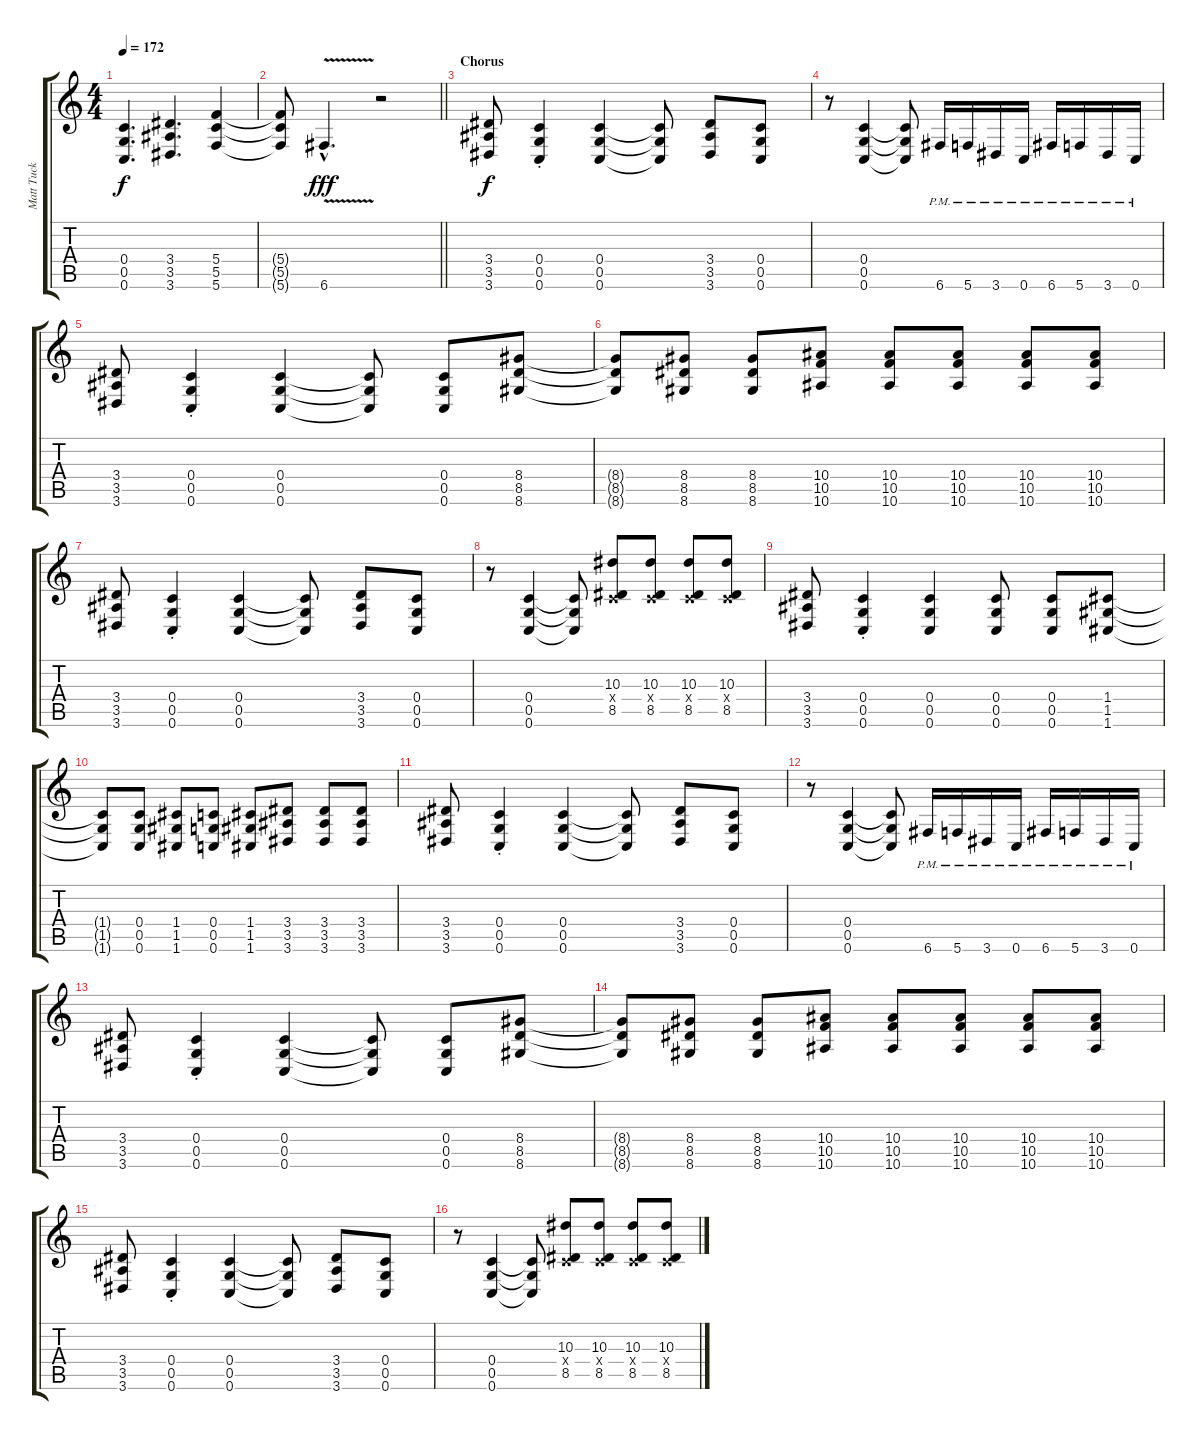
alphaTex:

\track ("Matt Tuck (Rhythm Guitar)" "Matt Tuck ") {instrument distortionguitar}
\staff {score tabs}
\tuning (D4 A3 F3 C3 G2 C2) {hide}
\ts (4 4)
\tempo 172
\clef g2
\ks c
(0.4 0.5 0.6).4{d dy f} (3.4 3.5 3.6).4{d} (5.4 5.5 5.6).4 |
\barLineRight lightlight
(5.4{t} 5.5{t} 5.6{t}).8 6.6{v hac}.4{d dy fff} r.2 |
\section ("" "Chorus")
(3.4 3.5 3.6).8{dy f} (0.4{st} 0.5{st} 0.6{st}).4 (0.4 0.5 0.6).4 (0.4{t} 0.5{t} 0.6{t}).8 (3.4 3.5 3.6).8 (0.4 0.5 0.6).8 |
r.8 (0.4 0.5 0.6).4 (0.4{t} 0.5{t} 0.6{t}).8 6.6{pm}.16 5.6{pm}.16 3.6{pm}.16 0.6{pm}.16 6.6{pm}.16 5.6{pm}.16 3.6{pm}.16 0.6{pm}.16 |
(3.4 3.5 3.6).8 (0.4{st} 0.5{st} 0.6{st}).4 (0.4 0.5 0.6).4 (0.4{t} 0.5{t} 0.6{t}).8 (0.4 0.5 0.6).8 (8.4 8.5 8.6).8 |
(8.4{t} 8.5{t} 8.6{t}).8 (8.4 8.5 8.6).8 (8.4 8.5 8.6).8 (10.4 10.5 10.6).8 (10.4 10.5 10.6).8 (10.4 10.5 10.6).8 (10.4 10.5 10.6).8 (10.4 10.5 10.6).8 |
(3.4 3.5 3.6).8 (0.4{st} 0.5{st} 0.6{st}).4 (0.4 0.5 0.6).4 (0.4{t} 0.5{t} 0.6{t}).8 (3.4 3.5 3.6).8 (0.4 0.5 0.6).8 |
r.8 (0.4 0.5 0.6).4 (0.4{t} 0.5{t} 0.6{t}).8 (10.3 0.4{x} 8.5).8 (10.3 0.4{x} 8.5).8 (10.3 0.4{x} 8.5).8 (10.3 0.4{x} 8.5).8 |
(3.4 3.5 3.6).8 (0.4{st} 0.5{st} 0.6{st}).4 (0.4 0.5 0.6).4 (0.4 0.5 0.6).8 (0.4 0.5 0.6).8 (1.4 1.5 1.6).8 |
(1.4{t} 1.5{t} 1.6{t}).8 (0.4 0.5 0.6).8 (1.4 1.5 1.6).8 (0.4 0.5 0.6).8 (1.4 1.5 1.6).8 (3.4 3.5 3.6).8 (3.4 3.5 3.6).8 (3.4 3.5 3.6).8 |
(3.4 3.5 3.6).8 (0.4{st} 0.5{st} 0.6{st}).4 (0.4 0.5 0.6).4 (0.4{t} 0.5{t} 0.6{t}).8 (3.4 3.5 3.6).8 (0.4 0.5 0.6).8 |
r.8 (0.4 0.5 0.6).4 (0.4{t} 0.5{t} 0.6{t}).8 6.6{pm}.16 5.6{pm}.16 3.6{pm}.16 0.6{pm}.16 6.6{pm}.16 5.6{pm}.16 3.6{pm}.16 0.6{pm}.16 |
(3.4 3.5 3.6).8 (0.4{st} 0.5{st} 0.6{st}).4 (0.4 0.5 0.6).4 (0.4{t} 0.5{t} 0.6{t}).8 (0.4 0.5 0.6).8 (8.4 8.5 8.6).8 |
(8.4{t} 8.5{t} 8.6{t}).8 (8.4 8.5 8.6).8 (8.4 8.5 8.6).8 (10.4 10.5 10.6).8 (10.4 10.5 10.6).8 (10.4 10.5 10.6).8 (10.4 10.5 10.6).8 (10.4 10.5 10.6).8 |
(3.4 3.5 3.6).8 (0.4{st} 0.5{st} 0.6{st}).4 (0.4 0.5 0.6).4 (0.4{t} 0.5{t} 0.6{t}).8 (3.4 3.5 3.6).8 (0.4 0.5 0.6).8 |
r.8 (0.4 0.5 0.6).4 (0.4{t} 0.5{t} 0.6{t}).8 (10.3 0.4{x} 8.5).8 (10.3 0.4{x} 8.5).8 (10.3 0.4{x} 8.5).8 (10.3 0.4{x} 8.5).8
